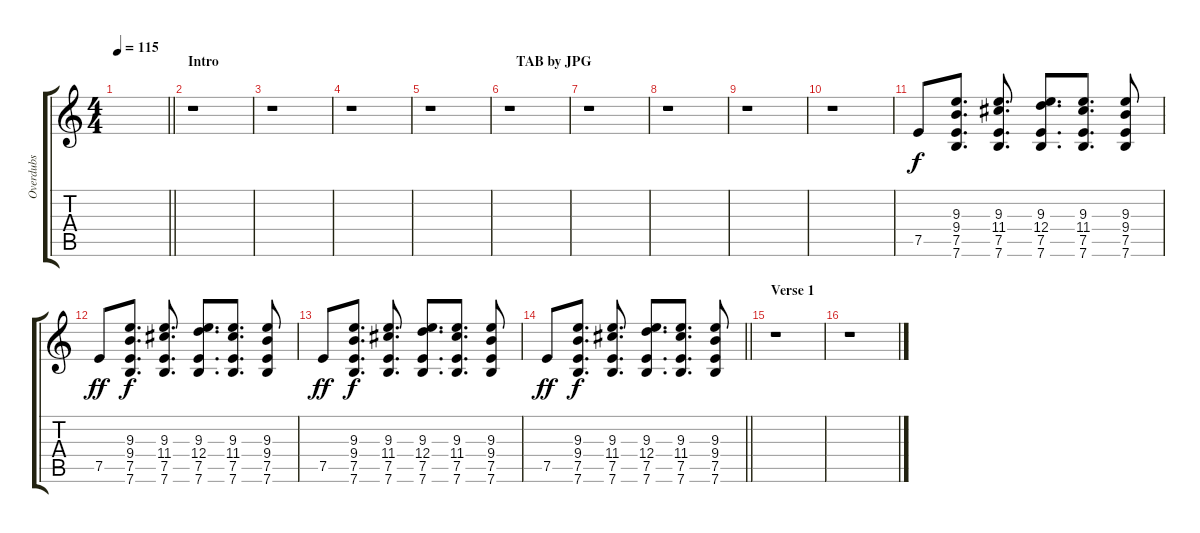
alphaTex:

\track ("Overdubs" "Overdubs") {instrument distortionguitar}
\staff {score tabs}
\tuning (E4 B3 G3 D3 A2 E2) {hide}
\ts (4 4)
\tempo 115
\clef g2
\barLineRight lightlight
\ks c
|
\section ("" "Intro                                                                                     TAB by JPG")
r.1 |
r.1 |
r.1 |
r.1 |
r.1 |
r.1 |
r.1 |
r.1 |
r.1 |
7.5.8 (9.3 9.4 7.5 7.6).8{d dy f} (9.3 11.4 7.5 7.6).8{d} (9.3 12.4 7.5 7.6).8{d} (9.3 11.4 7.5 7.6).8{d} (9.3 9.4 7.5 7.6).8 |
7.5.8{dy ff} (9.3 9.4 7.5 7.6).8{d dy f} (9.3 11.4 7.5 7.6).8{d} (9.3 12.4 7.5 7.6).8{d} (9.3 11.4 7.5 7.6).8{d} (9.3 9.4 7.5 7.6).8 |
7.5.8{dy ff} (9.3 9.4 7.5 7.6).8{d dy f} (9.3 11.4 7.5 7.6).8{d} (9.3 12.4 7.5 7.6).8{d} (9.3 11.4 7.5 7.6).8{d} (9.3 9.4 7.5 7.6).8 |
\barLineRight lightlight
7.5.8{dy ff} (9.3 9.4 7.5 7.6).8{d dy f} (9.3 11.4 7.5 7.6).8{d} (9.3 12.4 7.5 7.6).8{d} (9.3 11.4 7.5 7.6).8{d} (9.3 9.4 7.5 7.6).8 |
\section ("" "Verse 1")
r.1 |
r.1
